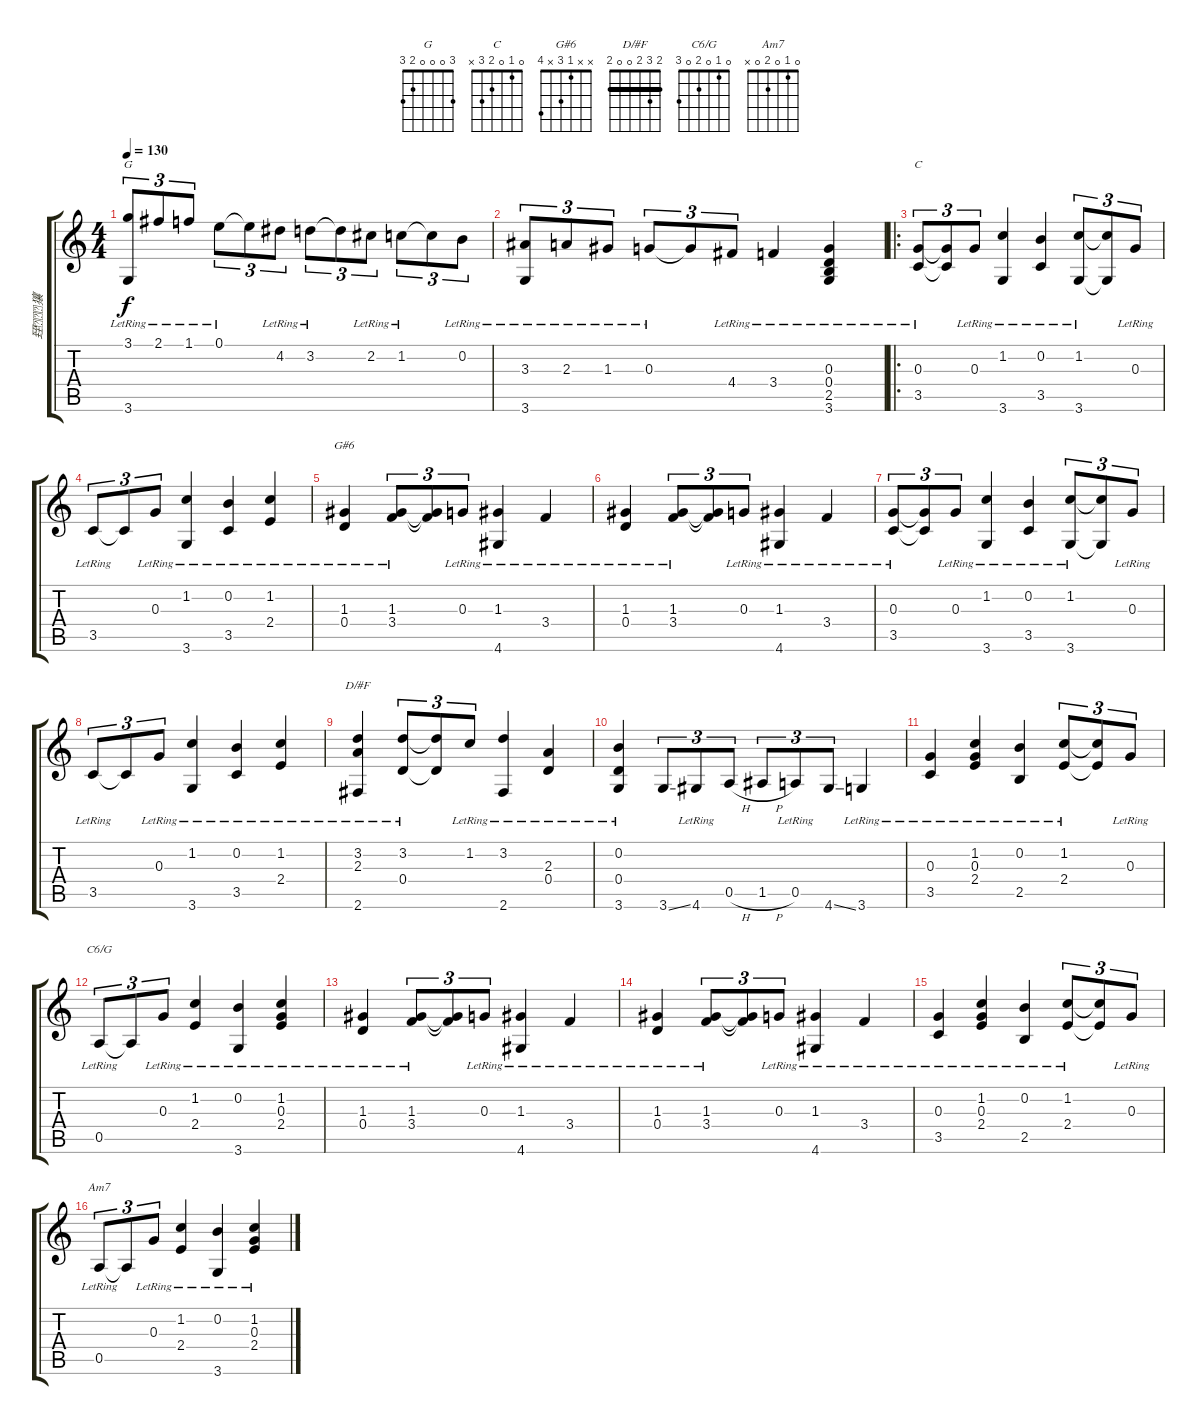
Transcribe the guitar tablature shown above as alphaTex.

\track ("臸獽" "臸獽") {instrument acousticguitarnylon}
\staff {score tabs}
\tuning (E4 B3 G3 D3 A2 E2) {hide}
\chord ("G" 3 0 0 0 2 3)
\chord ("C" 0 1 0 2 3 x)
\chord ("G#6" x x 1 3 x 4)
\chord ("D/#F" 2 3 2 0 0 2) {barre 2}
\chord ("C6/G" 0 1 0 2 0 3)
\chord ("Am7" 0 1 0 2 0 x)
\ts (4 4)
\tempo 130
\clef g2
\ks c
(3.1{lr} 3.6{lr}).8{tu (3 2) ch "G" dy f instrument acousticguitarnylon} 2.1{lr}.8{tu (3 2)} 1.1{lr}.8{tu (3 2)} 0.1{lr}.8{tu (3 2)} 0.1{t}.8{tu (3 2)} 4.2{lr}.8{tu (3 2)} 3.2{lr}.8{tu (3 2)} 3.2{t}.8{tu (3 2)} 2.2{lr}.8{tu (3 2)} 1.2{lr}.8{tu (3 2)} 1.2{t}.8{tu (3 2)} 0.2{lr}.8{tu (3 2)} |
(3.3{lr} 3.6{lr}).8{tu (3 2)} 2.3{lr}.8{tu (3 2)} 1.3{lr}.8{tu (3 2)} 0.3{lr}.8{tu (3 2)} 0.3{t}.8{tu (3 2)} 4.4{lr}.8{tu (3 2)} 3.4{lr}.4 (0.3{lr} 0.4{lr} 2.5{lr} 3.6{lr}).4 |
\ro
(0.3{lr} 3.5{lr}).8{tu (3 2) ch "C"} (0.3{t} 3.5{t}).8{tu (3 2)} 0.3{lr}.8{tu (3 2)} (1.2{lr} 3.6{lr}).4 (0.2{lr} 3.5{lr}).4 (1.2{lr} 3.6{lr}).8{tu (3 2)} (1.2{t} 3.6{t}).8{tu (3 2)} 0.3{lr}.8{tu (3 2)} |
3.5{lr}.8{tu (3 2)} 3.5{t}.8{tu (3 2)} 0.3{lr}.8{tu (3 2)} (1.2{lr} 3.6{lr}).4 (0.2{lr} 3.5{lr}).4 (1.2{lr} 2.4{lr}).4 |
(1.3{lr} 0.4{lr}).4{ch "G#6"} (1.3{lr} 3.4{lr}).8{tu (3 2)} (1.3{t} 3.4{t}).8{tu (3 2)} 0.3{lr}.8{tu (3 2)} (1.3{lr} 4.6{lr}).4 3.4{lr}.4 |
(1.3{lr} 0.4{lr}).4 (1.3{lr} 3.4{lr}).8{tu (3 2)} (1.3{t} 3.4{t}).8{tu (3 2)} 0.3{lr}.8{tu (3 2)} (1.3{lr} 4.6{lr}).4 3.4{lr}.4 |
(0.3{lr} 3.5{lr}).8{tu (3 2)} (0.3{t} 3.5{t}).8{tu (3 2)} 0.3{lr}.8{tu (3 2)} (1.2{lr} 3.6{lr}).4 (0.2{lr} 3.5{lr}).4 (1.2{lr} 3.6{lr}).8{tu (3 2)} (1.2{t} 3.6{t}).8{tu (3 2)} 0.3{lr}.8{tu (3 2)} |
3.5{lr}.8{tu (3 2)} 3.5{t}.8{tu (3 2)} 0.3{lr}.8{tu (3 2)} (1.2{lr} 3.6{lr}).4 (0.2{lr} 3.5{lr}).4 (1.2{lr} 2.4{lr}).4 |
(3.2{lr} 2.3{lr} 2.6{lr}).4{ch "D/#F"} (3.2{lr} 0.4{lr}).8{tu (3 2)} (3.2{t} 0.4{t}).8{tu (3 2)} 1.2{lr}.8{tu (3 2)} (3.2{lr} 2.6{lr}).4 (2.3{lr} 0.4{lr}).4 |
(0.2{lr} 0.4{lr} 3.6{lr}).4 3.6{ss}.8{tu (3 2)} 4.6{lr}.8{tu (3 2)} 0.5{h}.8{tu (3 2)} 1.5{h}.8{tu (3 2)} 0.5{lr}.8{tu (3 2)} 4.6{ss}.8{tu (3 2)} 3.6{lr}.4 |
(0.3{lr} 3.5{lr}).4 (1.2{lr} 0.3{lr} 2.4{lr}).4 (0.2{lr} 2.5{lr}).4 (1.2{lr} 2.4{lr}).8{tu (3 2)} (1.2{t} 2.4{t}).8{tu (3 2)} 0.3{lr}.8{tu (3 2)} |
0.5{lr}.8{tu (3 2) ch "C6/G"} 0.5{t}.8{tu (3 2)} 0.3{lr}.8{tu (3 2)} (1.2{lr} 2.4{lr}).4 (0.2{lr} 3.6{lr}).4 (1.2{lr} 0.3{lr} 2.4{lr}).4 |
(1.3{lr} 0.4{lr}).4 (1.3{lr} 3.4{lr}).8{tu (3 2)} (1.3{t} 3.4{t}).8{tu (3 2)} 0.3{lr}.8{tu (3 2)} (1.3{lr} 4.6{lr}).4 3.4{lr}.4 |
(1.3{lr} 0.4{lr}).4 (1.3{lr} 3.4{lr}).8{tu (3 2)} (1.3{t} 3.4{t}).8{tu (3 2)} 0.3{lr}.8{tu (3 2)} (1.3{lr} 4.6{lr}).4 3.4{lr}.4 |
(0.3{lr} 3.5{lr}).4 (1.2{lr} 0.3{lr} 2.4{lr}).4 (0.2{lr} 2.5{lr}).4 (1.2{lr} 2.4{lr}).8{tu (3 2)} (1.2{t} 2.4{t}).8{tu (3 2)} 0.3{lr}.8{tu (3 2)} |
0.5{lr}.8{tu (3 2) ch "Am7"} 0.5{t}.8{tu (3 2)} 0.3{lr}.8{tu (3 2)} (1.2{lr} 2.4{lr}).4 (0.2{lr} 3.6{lr}).4 (1.2{lr} 0.3{lr} 2.4{lr}).4
